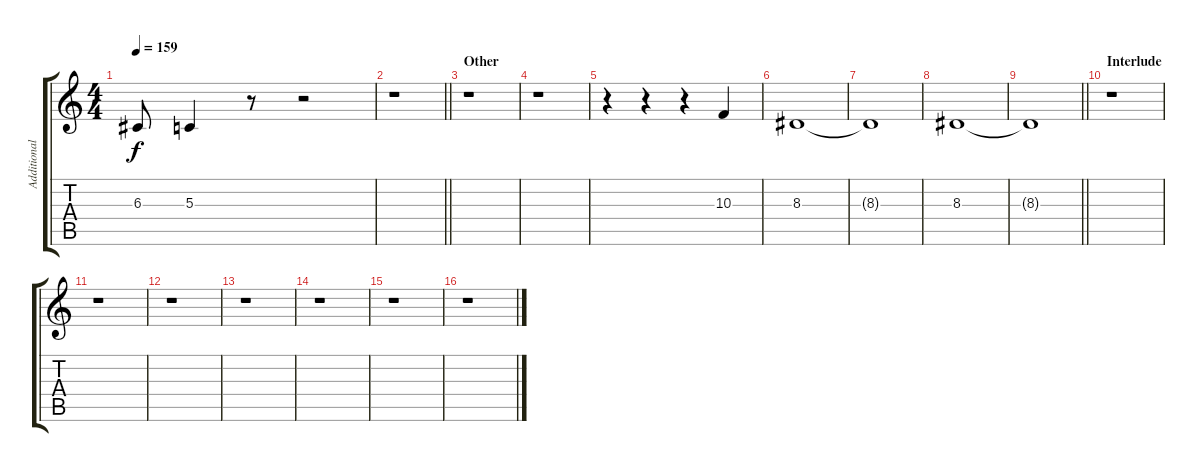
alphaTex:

\track ("Additional Vocals" "Additional") {instrument sopranosax}
\staff {score tabs}
\tuning (E4 B3 G3 D3 A2 E2) {hide}
\ts (4 4)
\tempo 159
\clef g2
\ks c
6.3.8{dy f} 5.3.4 r.8 r.2 |
\barLineRight lightlight
r.1 |
\section ("" "Other")
r.1 |
r.1 |
r.4 r.4 r.4 10.3.4 |
8.3.1 |
8.3{t}.1 |
8.3.1 |
\barLineRight lightlight
8.3{t}.1 |
\section ("" "Interlude")
r.1 |
r.1 |
r.1 |
r.1 |
r.1 |
r.1 |
r.1
